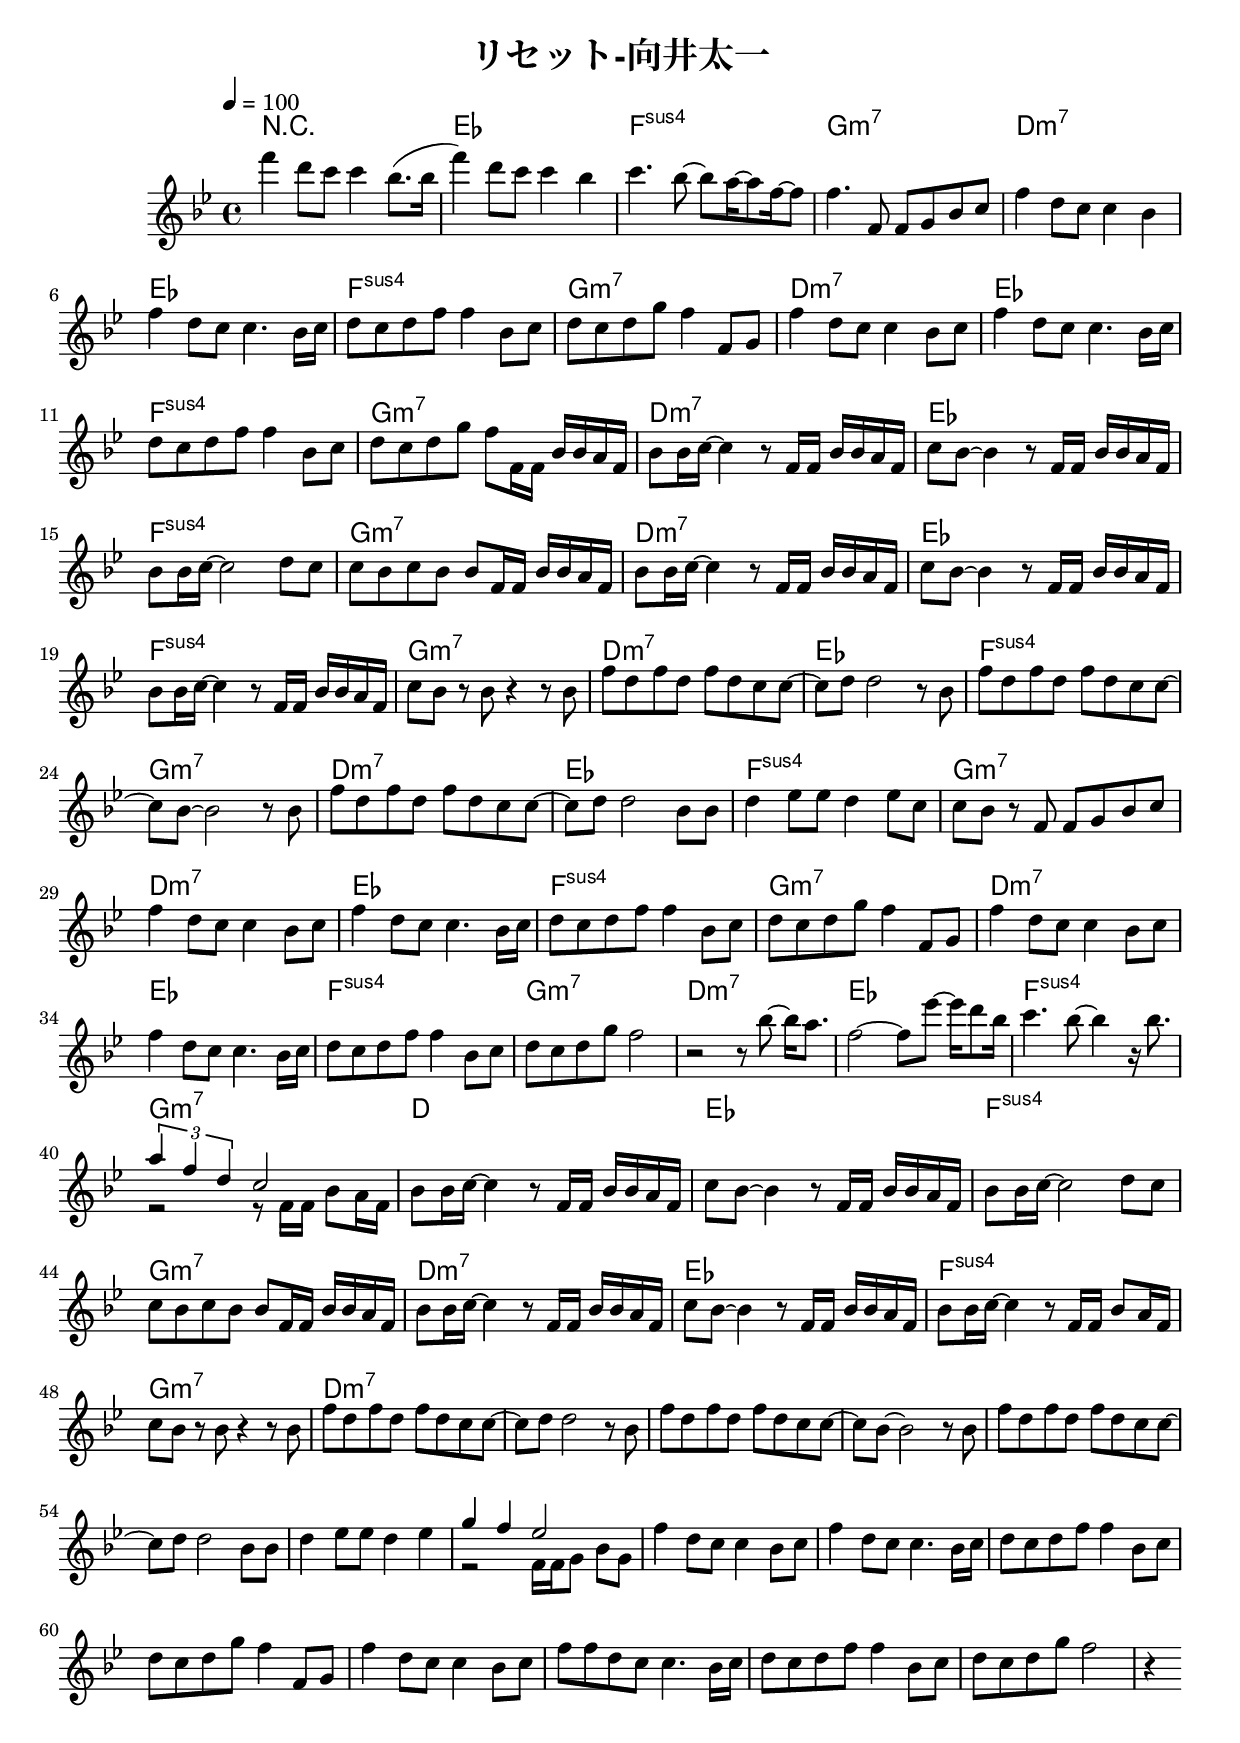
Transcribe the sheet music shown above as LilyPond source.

\header {
  title = "リセット-向井太一"
  composer = ""
}

\score {
  <<
  \chords { r1 | ees | f: sus4 | g:m7 | d:m7 | ees | f: sus4 | g:m7 | d:m7 | ees | f: sus4 | g:m7 | d:m7 |
   ees | f: sus4 | g:m7 | d:m7 | ees | f: sus4 | g:m7 | d:m7 | ees | f: sus4 | g:m7 | d:m7 |
    ees | f: sus4 | g:m7 | d:m7 | ees | f: sus4 | g:m7 | d:m7 | ees | f: sus4 | g:m7 | d:m7 |
     ees | f: sus4 | g:m7 | d: ees | f: sus4 | g:m7 | d:m7 | ees | f: sus4 | g:m7 | d:m7 | 
  
  }
  
  \relative c' { \key bes \major \time 4/4 \tempo 4 = 100

    f''4 d8 c c4 bes8. (bes16 | f'4) d8 c c4 bes | c4. bes8~ bes a16~ a8 f16~ f8 | f4. f,8 f g bes c |
    f4 d8 c c4 bes | f' d8 c c4. bes16 c | d8 c d f f4 bes,8 c | d c d g f4 f,8 g |
    f'4 d8 c c4 bes8 c | f4 d8 c c4. bes16 c | d8 c d f f4 bes,8 c |
    d c d g f f,16 f bes bes a f |

    bes8 bes16 c~ c4 r8 f,16 f bes bes a f | c'8 bes~ bes4 r8 f16 f bes bes a f |
    bes8 bes16 c~ c2 d8 c | c bes c bes bes f16 f bes bes a f |
    bes8 bes16 c~ c4 r8 f,16 f bes bes a f | c'8 bes~ bes4 r8 f16 f bes bes a f |
    bes8 bes16 c~ c4 r8 f,16 f bes bes a f | c'8 bes r bes r4 r8 bes |
    
    f' d f d f d c c~ |c d d2 r8 bes | f' d f d f d c c~ | c bes~ bes2 r8 bes |
    f' d f d f d c c~ |c d d2 bes8 bes | d4 ees8 ees d4 ees8 c |
    c bes r f f g bes c |

    f4 d8 c c4 bes8 c | f4 d8 c c4. bes16 c | d8 c d f f4 bes,8 c | d c d g f4 f,8 g | f'4 d8 c c4 bes8 c |
    f4 d8 c c4. bes16 c | d8 c d f f4 bes,8 c | d c d g f2 |
    r2 r8 bes8~ bes16 a8. | f2~ f8 ees'~ ees16 d8 bes16 |
    c4. bes8~ bes4 r16 bes8. | << { \tuplet 3/2 { a4 f d } c2 } \\ { r2 r8 f,16 f bes8 a16 f } >>|

    bes8 bes16 c~ c4 r8 f,16 f bes bes a f | c'8 bes~ bes4 r8 f16 f bes bes a f |
    bes8 bes16 c~ c2 d8 c | c bes c bes bes f16 f bes bes a f |
    bes8 bes16 c~ c4 r8 f,16 f bes bes a f | c'8 bes~ bes4 r8 f16 f bes bes a f |
    bes8 bes16 c~ c4 r8 f,16 f bes8  a16 f | c'8 bes r bes r4 r8 bes |

    f' d f d f d c c~ |c d d2 r8 bes | f' d f d f d c c~ | c bes~ bes2 r8 bes |
    f' d f d f d c c~ |c d d2 bes8 bes | d4 ees8 ees d4 ees |
    <<{ g f ees2 }
    \\
    { r2 f,16 f g8 bes g }>>

    f'4 d8 c c4 bes8 c | f4 d8 c c4. bes16 c | d8 c d f f4 bes,8 c | d c d g f4 f,8 g | f'4 d8 c c4 bes8 c |
    f8 f d c c4. bes16 c | d8 c d f f4 bes,8 c | d c d g f2 |
    r4 


    
  } >>

  \layout {}
  \midi {}
}